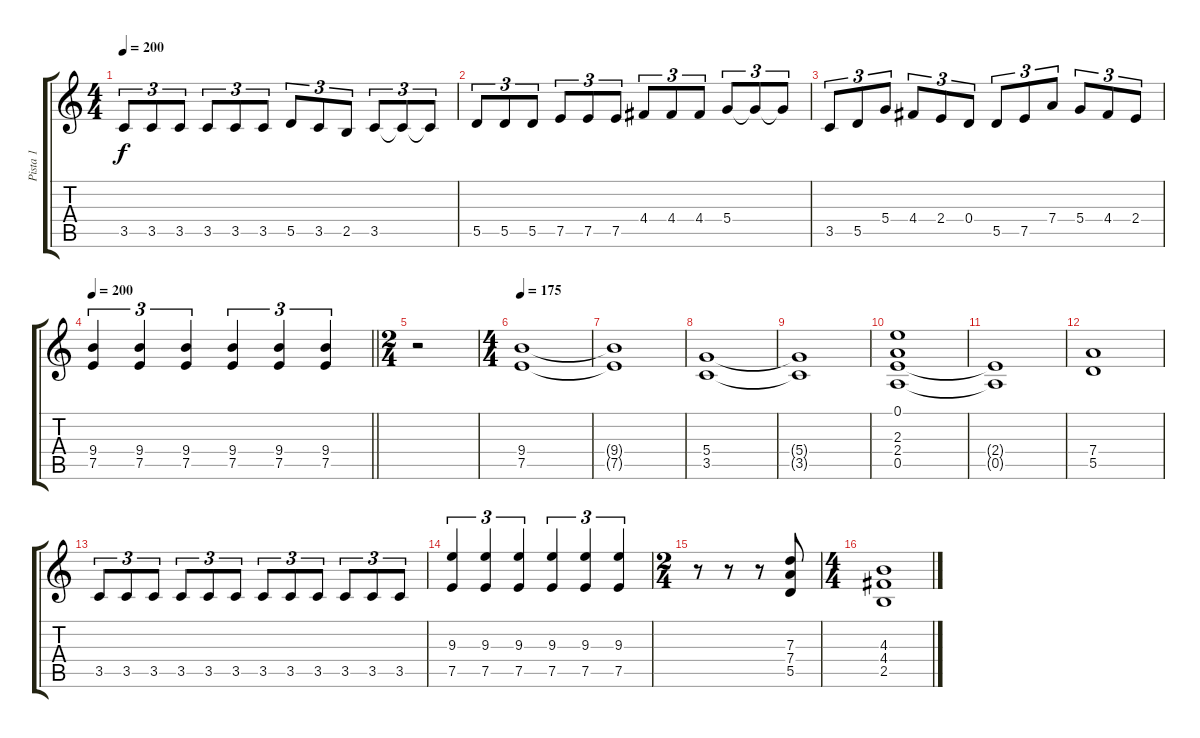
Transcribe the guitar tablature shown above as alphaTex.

\track ("Pista 1" "Pista 1") {instrument distortionguitar}
\staff {score tabs}
\tuning (E4 B3 G3 D3 A2 E2) {hide}
\ts (4 4)
\tempo 200
\clef g2
\ks c
3.5.8{tu (3 2) dy f} 3.5.8{tu (3 2)} 3.5.8{tu (3 2)} 3.5.8{tu (3 2)} 3.5.8{tu (3 2)} 3.5.8{tu (3 2)} 5.5.8{tu (3 2)} 3.5.8{tu (3 2)} 2.5.8{tu (3 2)} 3.5.8{tu (3 2)} 3.5{t}.8{tu (3 2)} 3.5{t}.8{tu (3 2)} |
5.5.8{tu (3 2)} 5.5.8{tu (3 2)} 5.5.8{tu (3 2)} 7.5.8{tu (3 2)} 7.5.8{tu (3 2)} 7.5.8{tu (3 2)} 4.4.8{tu (3 2)} 4.4.8{tu (3 2)} 4.4.8{tu (3 2)} 5.4.8{tu (3 2)} 5.4{t}.8{tu (3 2)} 5.4{t}.8{tu (3 2)} |
3.5.8{tu (3 2)} 5.5.8{tu (3 2)} 5.4.8{tu (3 2)} 4.4.8{tu (3 2)} 2.4.8{tu (3 2)} 0.4.8{tu (3 2)} 5.5.8{tu (3 2)} 7.5.8{tu (3 2)} 7.4.8{tu (3 2)} 5.4.8{tu (3 2)} 4.4.8{tu (3 2)} 2.4.8{tu (3 2)} |
\tempo 200
\barLineRight lightlight
(9.4 7.5).4{tu (3 2)} (9.4 7.5).4{tu (3 2)} (9.4 7.5).4{tu (3 2)} (9.4 7.5).4{tu (3 2)} (9.4 7.5).4{tu (3 2)} (9.4 7.5).4{tu (3 2)} |
\ts (2 4)
r.2 |
\ts (4 4)
\tempo 175
(9.4 7.5).1 |
(9.4{t} 7.5{t}).1 |
(5.4 3.5).1 |
(5.4{t} 3.5{t}).1 |
(0.1 2.3 2.4 0.5).1 |
(2.4{t} 0.5{t}).1 |
(7.4 5.5).1 |
3.5.8{tu (3 2)} 3.5.8{tu (3 2)} 3.5.8{tu (3 2)} 3.5.8{tu (3 2)} 3.5.8{tu (3 2)} 3.5.8{tu (3 2)} 3.5.8{tu (3 2)} 3.5.8{tu (3 2)} 3.5.8{tu (3 2)} 3.5.8{tu (3 2)} 3.5.8{tu (3 2)} 3.5.8{tu (3 2)} |
(9.3 7.5).4{tu (3 2)} (9.3 7.5).4{tu (3 2)} (9.3 7.5).4{tu (3 2)} (9.3 7.5).4{tu (3 2)} (9.3 7.5).4{tu (3 2)} (9.3 7.5).4{tu (3 2)} |
\ts (2 4)
r.8 r.8 r.8 (7.3 7.4 5.5).8 |
\ts (4 4)
(4.3 4.4 2.5).1
